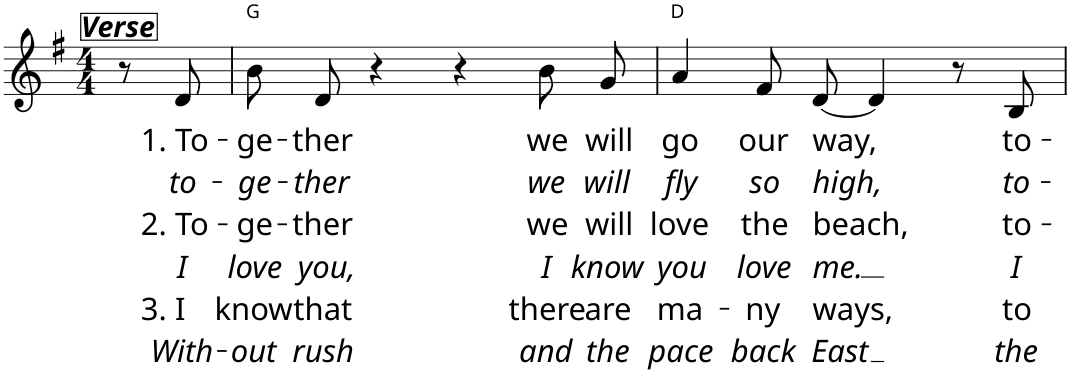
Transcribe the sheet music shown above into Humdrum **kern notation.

**kern	**text	**text	**text	**text	**text	**text	**harte
*part1	*part1	*part1	*part1	*part1	*part1	*part1	*part1
*staff1	*staff1	*staff1	*staff1	*staff1	*staff1	*staff1	*
*I"P1	*	*	*	*	*	*	*
*clefG2	*	*	*	*	*	*	*
*k[f#]	*	*	*	*	*	*	*
*G:	*	*	*	*	*	*	*
*M4/4	*	*	*	*	*	*	*
=1	=1	=1	=1	=1	=1	=1	=1
!LO:TX:a:Bi:t=Verse	!	!	!	!	!	!	!
8r	.	.	.	.	.	.	.
!	!LO:LY:b	!LO:LY:b	!LO:LY:b	!LO:LY:b	!LO:LY:b	!LO:LY:b	!
8d/	1. To-	to-	2. To-	I	3. I	With-	.
=2	=2	=2	=2	=2	=2	=2	=2
!	!LO:LY:b	!LO:LY:b	!LO:LY:b	!LO:LY:b	!LO:LY:b	!LO:LY:b	!
8b/L	-ge-	-ge-	-ge-	love	know	-out	G:maj
!	!LO:LY:b	!LO:LY:b	!LO:LY:b	!LO:LY:b	!LO:LY:b	!LO:LY:b	!
8d/J	-ther	-ther	-ther	you,	that	rush	.
4r	.	.	.	.	.	.	.
4r	.	.	.	.	.	.	.
!	!LO:LY:b	!LO:LY:b	!LO:LY:b	!LO:LY:b	!LO:LY:b	!LO:LY:b	!
8b/L	we	we	we	I	there	and	.
!	!LO:LY:b	!LO:LY:b	!LO:LY:b	!LO:LY:b	!LO:LY:b	!LO:LY:b	!
8g/J	will	will	will	know	are	the	.
=3	=3	=3	=3	=3	=3	=3	=3
!	!LO:LY:b	!LO:LY:b	!LO:LY:b	!LO:LY:b	!LO:LY:b	!LO:LY:b	!
4a/	go	fly	love	you	ma-	pace	D:maj
!	!LO:LY:b	!LO:LY:b	!LO:LY:b	!LO:LY:b	!LO:LY:b	!LO:LY:b	!
8f#/L	our	so	the	love	-ny	back	.
!	!LO:LY:b	!LO:LY:b	!LO:LY:b	!LO:LY:b	!LO:LY:b	!LO:LY:b	!
[8d/J	way,	high,	beach,	me.	ways,	East	.
4d/]	.	.	.	.	.	.	.
8r	.	.	.	.	.	.	.
!	!LO:LY:b	!LO:LY:b	!LO:LY:b	!LO:LY:b	!LO:LY:b	!LO:LY:b	!
8B/	to-	to-	to-	I	to	the	.
=	=	=	=	=	=	=	=
*-	*-	*-	*-	*-	*-	*-	*-
